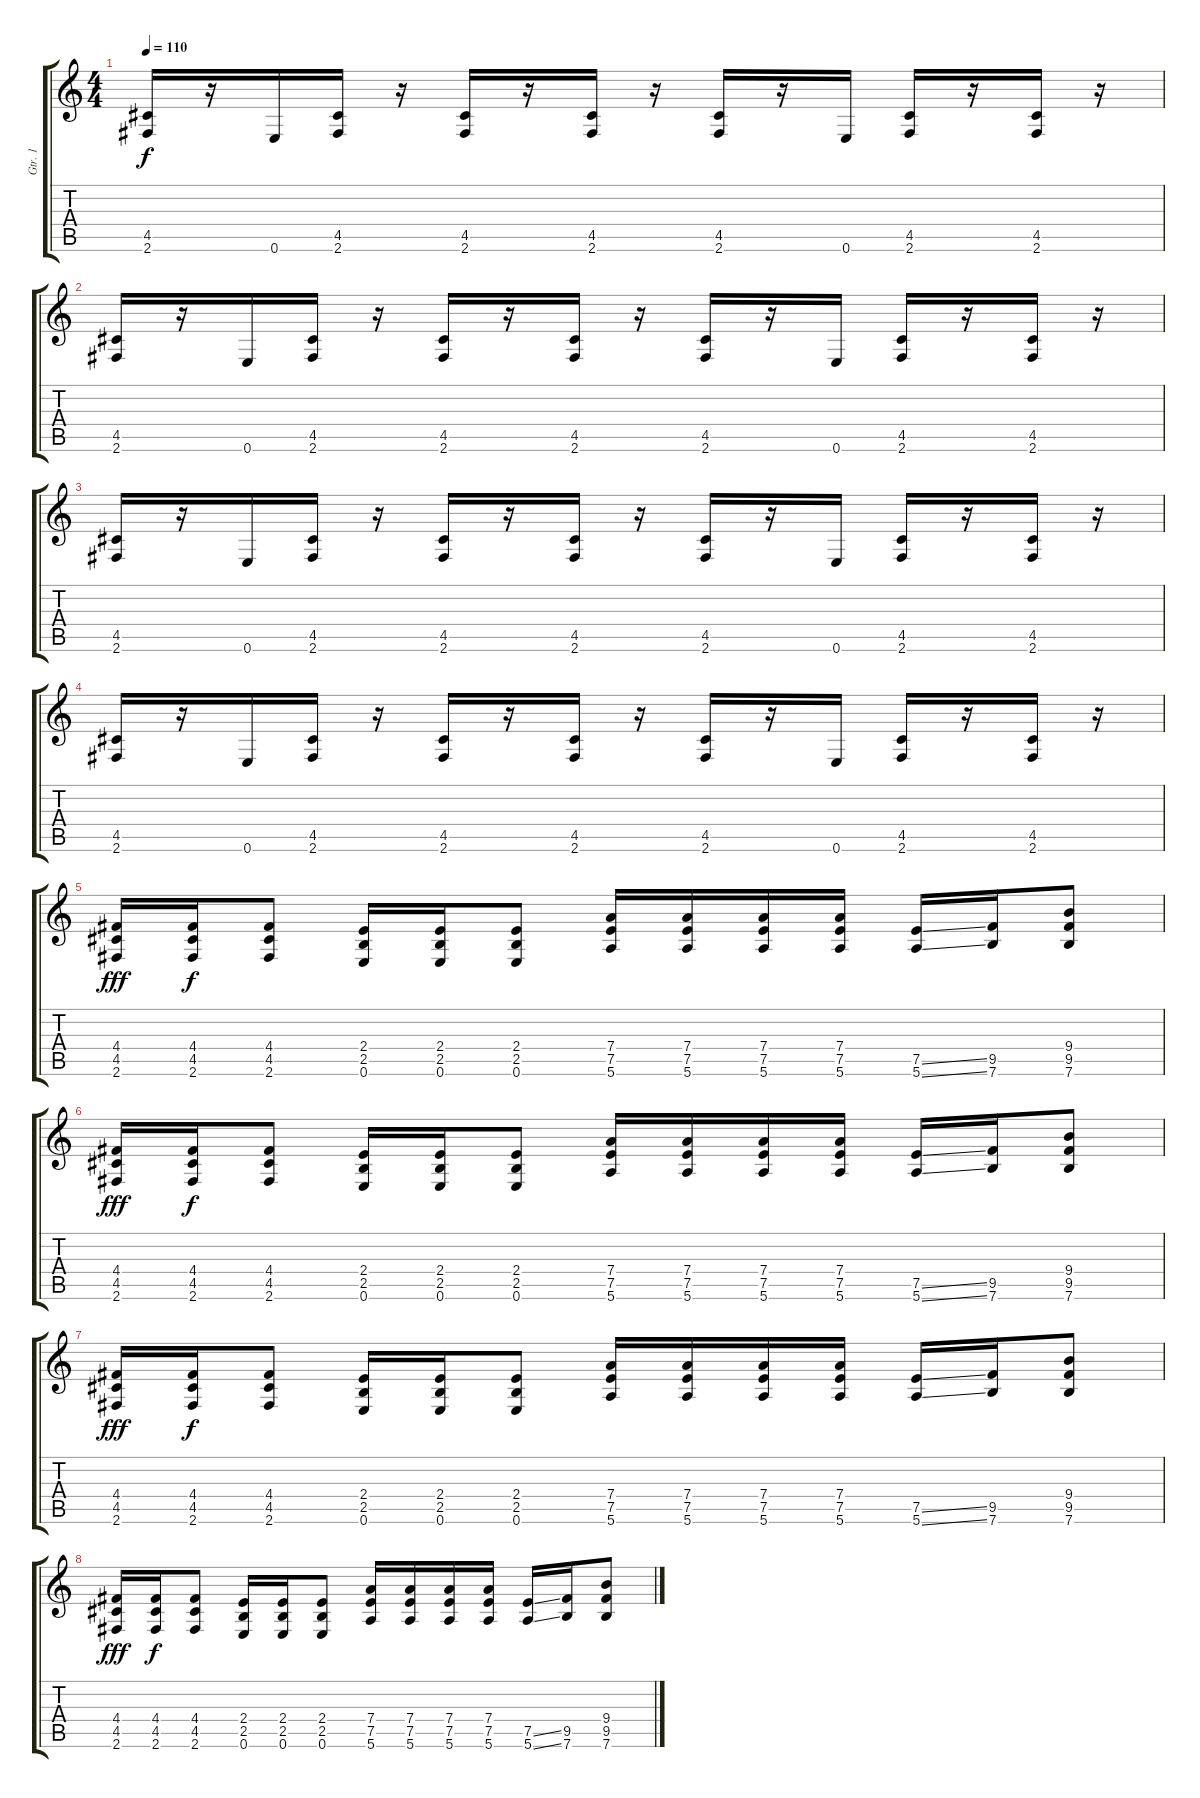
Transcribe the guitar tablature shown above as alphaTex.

\track ("Gtr. 1" "Gtr. 1") {instrument distortionguitar}
\staff {score tabs}
\tuning (E4 B3 G3 D3 A2 E2) {hide}
\ts (4 4)
\tempo 110
\clef g2
\ks c
(4.5 2.6).16{dy f} r.16 0.6.16 (4.5 2.6).16 r.16 (4.5 2.6).16 r.16 (4.5 2.6).16 r.16 (4.5 2.6).16 r.16 0.6.16 (4.5 2.6).16 r.16 (4.5 2.6).16 r.16 |
(4.5 2.6).16 r.16 0.6.16 (4.5 2.6).16 r.16 (4.5 2.6).16 r.16 (4.5 2.6).16 r.16 (4.5 2.6).16 r.16 0.6.16 (4.5 2.6).16 r.16 (4.5 2.6).16 r.16 |
(4.5 2.6).16 r.16 0.6.16 (4.5 2.6).16 r.16 (4.5 2.6).16 r.16 (4.5 2.6).16 r.16 (4.5 2.6).16 r.16 0.6.16 (4.5 2.6).16 r.16 (4.5 2.6).16 r.16 |
(4.5 2.6).16 r.16 0.6.16 (4.5 2.6).16 r.16 (4.5 2.6).16 r.16 (4.5 2.6).16 r.16 (4.5 2.6).16 r.16 0.6.16 (4.5 2.6).16 r.16 (4.5 2.6).16 r.16 |
(4.4 4.5 2.6).16{dy fff} (4.4 4.5 2.6).16{dy f} (4.4 4.5 2.6).8 (2.4 2.5 0.6).16 (2.4 2.5 0.6).16 (2.4 2.5 0.6).8 (7.4 7.5 5.6).16 (7.4 7.5 5.6).16 (7.4 7.5 5.6).16 (7.4 7.5 5.6).16 (7.5{ss} 5.6{ss}).16 (9.5 7.6).16 (9.4 9.5 7.6).8 |
(4.4 4.5 2.6).16{dy fff} (4.4 4.5 2.6).16{dy f} (4.4 4.5 2.6).8 (2.4 2.5 0.6).16 (2.4 2.5 0.6).16 (2.4 2.5 0.6).8 (7.4 7.5 5.6).16 (7.4 7.5 5.6).16 (7.4 7.5 5.6).16 (7.4 7.5 5.6).16 (7.5{ss} 5.6{ss}).16 (9.5 7.6).16 (9.4 9.5 7.6).8 |
(4.4 4.5 2.6).16{dy fff} (4.4 4.5 2.6).16{dy f} (4.4 4.5 2.6).8 (2.4 2.5 0.6).16 (2.4 2.5 0.6).16 (2.4 2.5 0.6).8 (7.4 7.5 5.6).16 (7.4 7.5 5.6).16 (7.4 7.5 5.6).16 (7.4 7.5 5.6).16 (7.5{ss} 5.6{ss}).16 (9.5 7.6).16 (9.4 9.5 7.6).8 |
(4.4 4.5 2.6).16{dy fff} (4.4 4.5 2.6).16{dy f} (4.4 4.5 2.6).8 (2.4 2.5 0.6).16 (2.4 2.5 0.6).16 (2.4 2.5 0.6).8 (7.4 7.5 5.6).16 (7.4 7.5 5.6).16 (7.4 7.5 5.6).16 (7.4 7.5 5.6).16 (7.5{ss} 5.6{ss}).16 (9.5 7.6).16 (9.4 9.5 7.6).8
